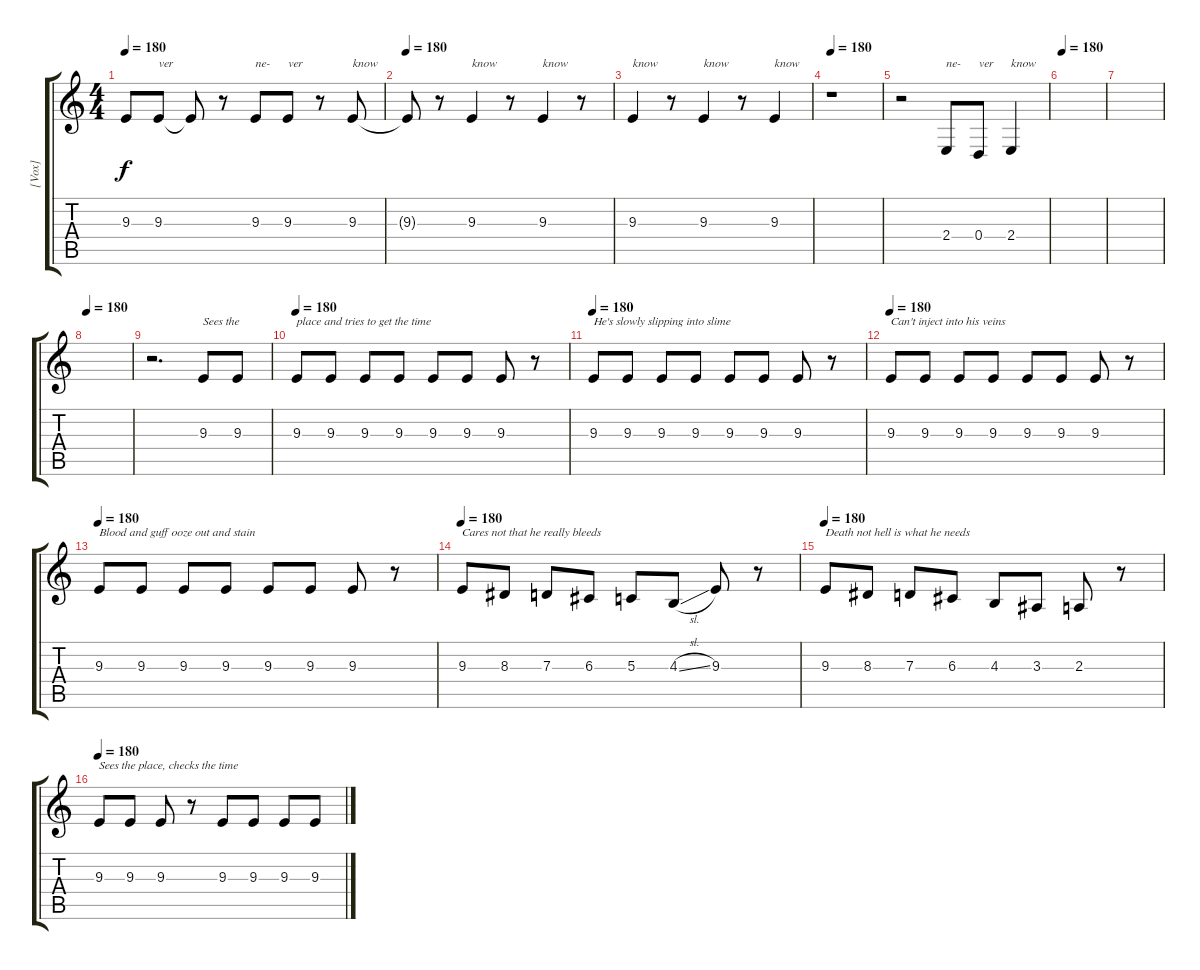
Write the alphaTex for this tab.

\track ("[Vox]" "[Vox]") {instrument oboe}
\staff {score tabs}
\tuning (E4 B3 G3 D3 A2 E2) {hide}
\ts (4 4)
\tempo 180
\clef g2
\ks c
9.3{t}.8{dy f} 9.3.8{txt "ver"} 9.3{t}.8 r.8 9.3.8{txt "ne-"} 9.3.8{txt "ver"} r.8 9.3.8{txt "know"} |
\tempo 180
9.3{t}.8 r.8 9.3.4{txt "know"} r.8 9.3.4{txt "know"} r.8 |
9.3.4{txt "know"} r.8 9.3.4{txt "know"} r.8 9.3.4{txt "know"} |
\tempo 180
r.1 |
r.2 2.4.8{txt "ne-"} 0.4.8{txt "ver"} 2.4.4{txt "know"} |
\section ("" "")
\tempo 180
|
|
\tempo 180
|
r.2{d} 9.3.8{txt "Sees the"} 9.3.8 |
\tempo 180
9.3.8{txt "place and tries to get the time"} 9.3.8 9.3.8 9.3.8 9.3.8 9.3.8 9.3.8 r.8 |
\tempo 180
9.3.8{txt "He's slowly slipping into slime"} 9.3.8 9.3.8 9.3.8 9.3.8 9.3.8 9.3.8 r.8 |
\tempo 180
9.3.8{txt "Can't inject into his veins"} 9.3.8 9.3.8 9.3.8 9.3.8 9.3.8 9.3.8 r.8 |
\tempo 180
9.3.8{txt "Blood and guff ooze out and stain"} 9.3.8 9.3.8 9.3.8 9.3.8 9.3.8 9.3.8 r.8 |
\tempo 180
9.3.8{txt "Cares not that he really bleeds"} 8.3.8 7.3.8 6.3.8 5.3.8 4.3{sl}.8 9.3.8 r.8 |
\tempo 180
9.3.8{txt "Death not hell is what he needs"} 8.3.8 7.3.8 6.3.8 4.3.8 3.3.8 2.3.8 r.8 |
\tempo 180
9.3.8{txt "Sees the place, checks the time"} 9.3.8 9.3.8 r.8 9.3.8 9.3.8 9.3.8 9.3.8
